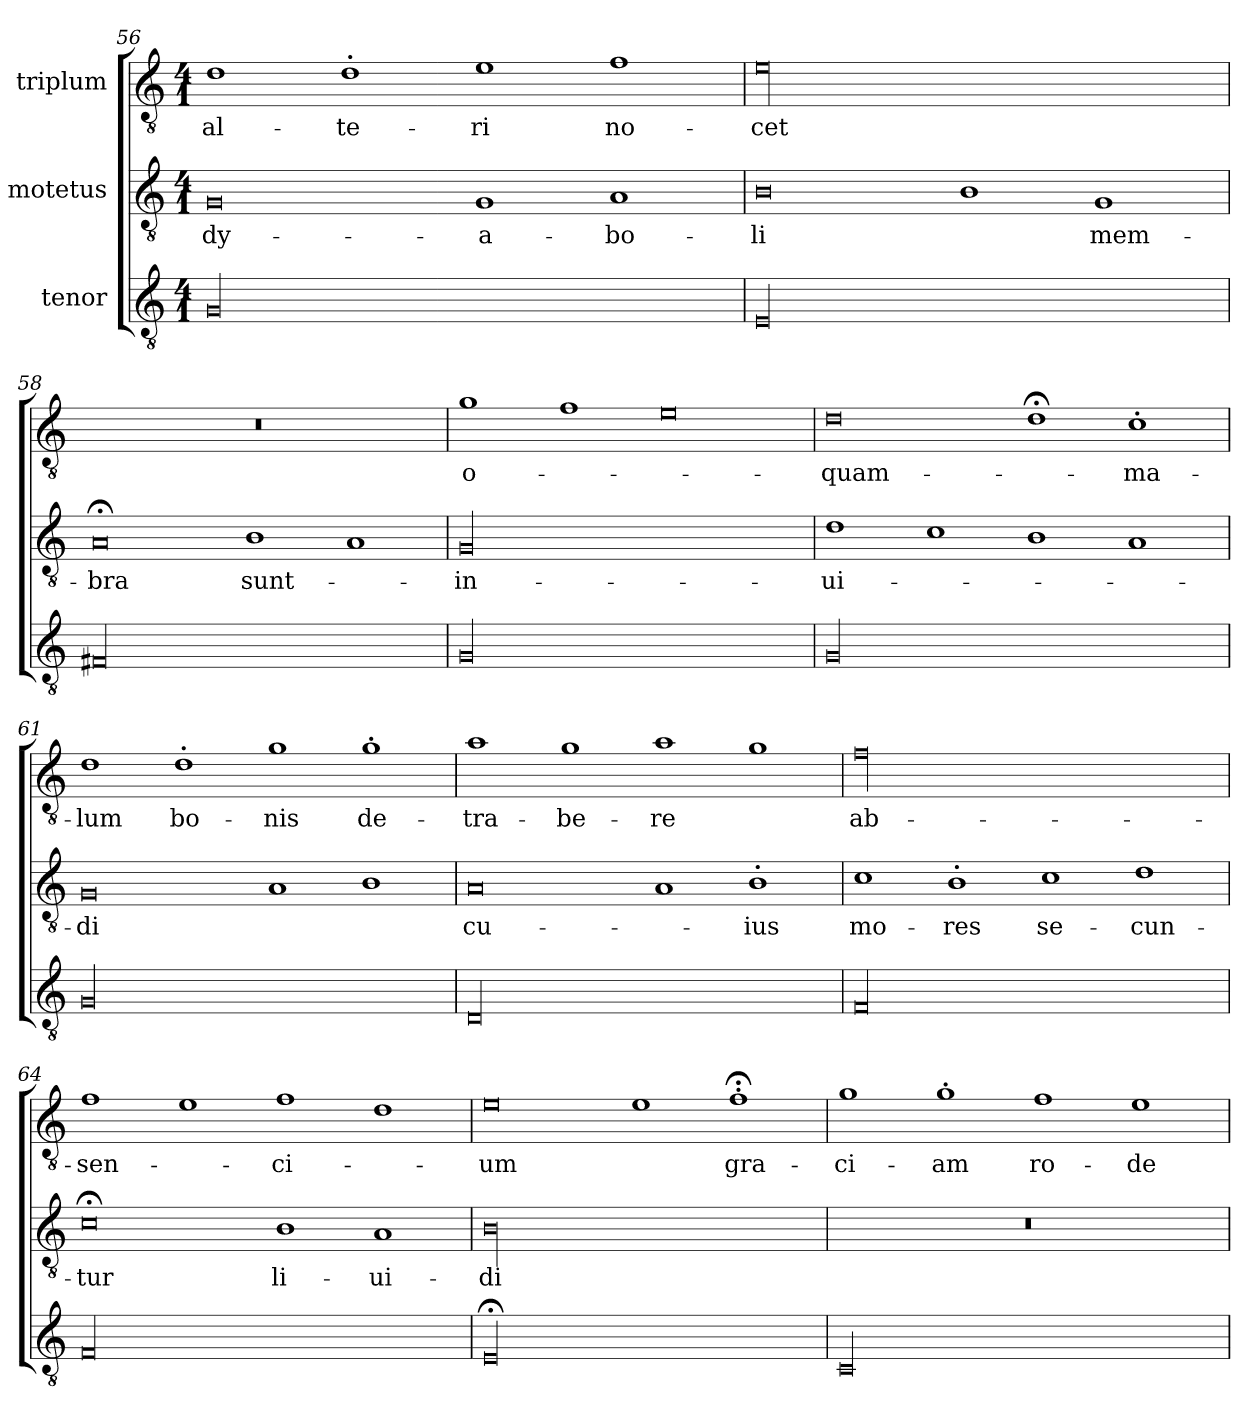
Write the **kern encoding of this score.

**kern	**kern	**text	**kern	**text
*part3	*part2	*part2	*part1	*part1
*staff3	*staff2	*staff2	*staff1	*staff1
*I"tenor	*I"motetus	*	*I"triplum	*
*clefGv2	*clefGv2	*	*clefGv2	*
*k[]	*k[]	*	*k[]	*
*C:	*C:	*	*C:	*
*M4/1	*M4/1	*	*M4/1	*
=56	=56	=56	=56	=56
00G/	0G/	dy-	1d\	al-
.	.	.	1d'\	-te-
.	1G/	-a-	1e\	-ri
.	1A/	-bo-	1f\	no-
!!LO:LB:g=z
=57	=57	=57	=57	=57
00E/	0B\	-li	00e\	-cet
.	1B\	.	.	.
.	1G/	mem-	.	.
=58	=58	=58	=58	=58
00F#X/	0A;</	-bra	00r	.
.	1B\	sunt-	.	.
.	1A/	.	.	.
=59	=59	=59	=59	=59
00G/	00G/	in-	1g\	o-
.	.	.	1f\	.
.	.	.	0e\	.
=60	=60	=60	=60	=60
00G/	1d\	-ui-	0d\	quam-
.	1c\	.	.	.
.	1B\	.	1d;<\	.
.	1A/	.	1c'\	ma-
=61	=61	=61	=61	=61
00G/	0G/	-di	1d\	-lum
.	.	.	1d'\	bo-
.	1A/	.	1g\	-nis
.	1B\	.	1g'\	de-
=62	=62	=62	=62	=62
00D/	0A/	cu-	1a\	-tra-
.	.	.	1g\	-be-
.	1A/	.	1a\	-re
.	1B'\	-ius	1g\	.
!!LO:LB:g=z
=63	=63	=63	=63	=63
00F/	1c\	mo-	00f\	ab-
.	1B'\	-res	.	.
.	1c\	se-	.	.
.	1d\	-cun-	.	.
=64	=64	=64	=64	=64
00F/	0c;<\	-tur	1f\	-sen-
.	.	.	1e\	.
.	1B\	li-	1f\	-ci-
.	1A/	-ui-	1d\	.
=65	=65	=65	=65	=65
00E;</	00B\	-di	0e\	-um
.	.	.	1e\	.
.	.	.	1f;<'\	gra-
=66	=66	=66	=66	=66
00C/	00r	.	1g\	-ci-
.	.	.	1g'\	-am
.	.	.	1f\	ro-
.	.	.	1e\	-de-
=	=	=	=	=
*-	*-	*-	*-	*-
